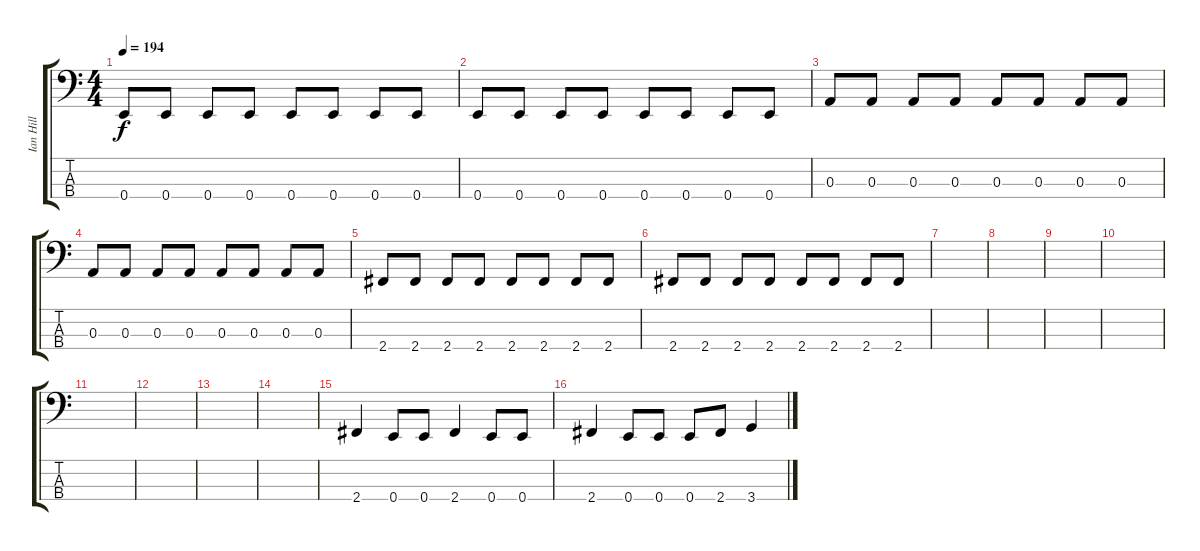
\track ("Ian Hill" "Ian Hill") {instrument electricbasspick}
\staff {score tabs}
\tuning (G2 D2 A1 E1) {hide}
\ts (4 4)
\tempo 194
\clef f4
\ks c
0.4.8{dy f} 0.4.8 0.4.8 0.4.8 0.4.8 0.4.8 0.4.8 0.4.8 |
0.4.8 0.4.8 0.4.8 0.4.8 0.4.8 0.4.8 0.4.8 0.4.8 |
0.3.8 0.3.8 0.3.8 0.3.8 0.3.8 0.3.8 0.3.8 0.3.8 |
0.3.8 0.3.8 0.3.8 0.3.8 0.3.8 0.3.8 0.3.8 0.3.8 |
2.4.8 2.4.8 2.4.8 2.4.8 2.4.8 2.4.8 2.4.8 2.4.8 |
2.4.8 2.4.8 2.4.8 2.4.8 2.4.8 2.4.8 2.4.8 2.4.8 |
|
|
|
|
|
|
|
|
2.4.4 0.4.8 0.4.8 2.4.4 0.4.8 0.4.8 |
2.4.4 0.4.8 0.4.8 0.4.8 2.4.8 3.4.4
